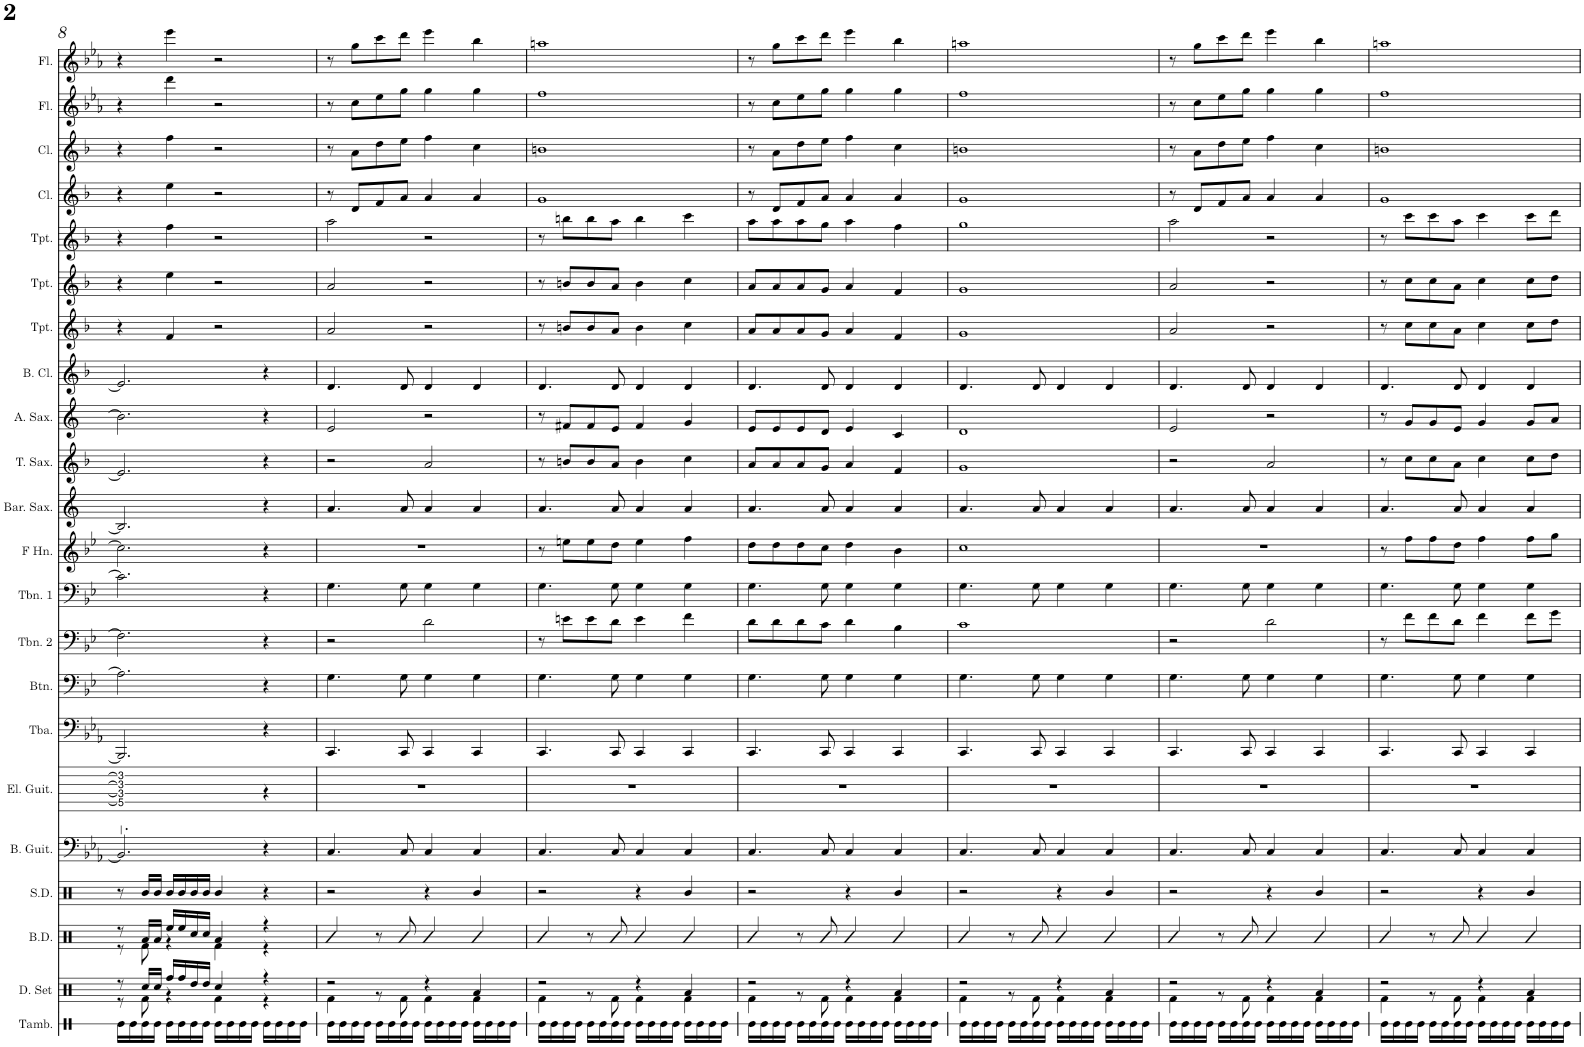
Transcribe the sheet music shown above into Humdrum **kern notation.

**kern	**kern	**kern	**kern	**kern	**kern	**kern	**kern	**kern	**kern	**kern	**kern	**kern	**kern	**kern	**kern	**kern	**kern	**kern	**kern	**kern	**kern
*part22	*part21	*part20	*part19	*part18	*part17	*part16	*part15	*part14	*part13	*part12	*part11	*part10	*part9	*part8	*part7	*part6	*part5	*part4	*part3	*part2	*part1
*staff22	*staff21	*staff20	*staff19	*staff18	*staff17	*staff16	*staff15	*staff14	*staff13	*staff12	*staff11	*staff10	*staff9	*staff8	*staff7	*staff6	*staff5	*staff4	*staff3	*staff2	*staff1
*I"Tambourine	*I"Drumset	*I"Bass Drums	*I"Snare Drum	*I"Bass Guitar	*I"Electric Guitar	*I"Tuba	*I"Baritone	*I"Trombone 2	*I"Trombone 1	*I"Mellophone	*I"Bari Sax	*I"Tenor Sax	*I"Alto Sax	*I"Bass Clarinet	*I"Trumpet 3	*I"Trumpet 2	*I"Trumpet 1	*I"Clarinet 2	*I"Clarinet 1	*I"Flute 2	*I"Flute 1
*I'Tamb.	*I'D. Set	*I'B.D.	*I'S.D.	*I'B. Guit.	*I'El. Guit.	*I'Tba.	*I'Btn.	*I'Tbn. 2	*I'Tbn. 1	*	*I'Bar. Sax.	*I'T. Sax.	*I'A. Sax.	*I'B. Cl.	*I'Tpt.	*I'Tpt.	*I'Tpt.	*I'Cl.	*I'Cl.	*I'Fl.	*I'Fl.
!!LO:PB:g=z
*clefX	*clefX	*clefX	*clefX	*clefF4	*	*clefF4	*clefF4	*clefF4	*clefF4	*clefG2	*clefG2	*clefG2	*clefG2	*clefG2	*clefG2	*clefG2	*clefG2	*clefG2	*clefG2	*clefG2	*clefG2
*	*	*	*	*Trd7c12	*	*	*Trd4c7	*Trd4c7	*Trd4c7	*Trd4c7	*Trd12c21	*Trd8c14	*Trd5c9	*Trd8c14	*Trd1c2	*Trd1c2	*Trd1c2	*Trd1c2	*Trd1c2	*	*
*k[]	*k[]	*k[]	*k[]	*k[b-e-a-]	*k[b-e-a-]	*k[b-e-a-]	*k[b-e-]	*k[b-e-]	*k[b-e-]	*k[b-e-]	*k[]	*k[b-]	*k[]	*k[b-]	*k[b-]	*k[b-]	*k[b-]	*k[b-]	*k[b-]	*k[b-e-a-]	*k[b-e-a-]
*M4/4	*M4/4	*M4/4	*M4/4	*M4/4	*M4/4	*M4/4	*M4/4	*M4/4	*M4/4	*M4/4	*M4/4	*M4/4	*M4/4	*M4/4	*M4/4	*M4/4	*M4/4	*M4/4	*M4/4	*M4/4	*M4/4
=8	=8	=8	=8	=8	=8	=8	=8	=8	=8	=8	=8	=8	=8	=8	=8	=8	=8	=8	=8	=8	=8
*	*^	*^	*	*	*	*	*	*	*	*	*	*	*	*	*	*	*	*	*	*	*
16Re\LL	8r	8r	8r	8r	8r	2.BB-/]	2.D\] 2.F\] 2.B-\] 2.d\]	2.BBB-/]	2.A\]	2.F\]	2.c\]	2.cc\]	2.B/]	2.e/]	2.b\]	2.e/]	4r	4r	4r	4r	4r	4r	4r
16Re\	.	.	.	.	.	.	.	.	.	.	.	.	.	.	.	.	.	.	.	.	.	.	.
16Re\	16Rcc/LL	8Rf\	16Ra/LL	8Rf\	16R/LL	.	.	.	.	.	.	.	.	.	.	.	.	.	.	.	.	.	.
16Re\JJ	16Rcc/JJ	.	16Ra/JJ	.	16R/JJ	.	.	.	.	.	.	.	.	.	.	.	.	.	.	.	.	.	.
16Re\LL	16Rff/LL	4r	16Ree/LL	4r	16R/LL	.	.	.	.	.	.	.	.	.	.	.	4f/	4ee\	4ff\	4ee\	4ff\	4ddd\	4eee-\
16Re\	16Rff/	.	16Ree/	.	16R/	.	.	.	.	.	.	.	.	.	.	.	.	.	.	.	.	.	.
16Re\	16Rdd/	.	16Rcc/	.	16R/	.	.	.	.	.	.	.	.	.	.	.	.	.	.	.	.	.	.
16Re\JJ	16Rdd/JJ	.	16Rcc/JJ	.	16R/JJ	.	.	.	.	.	.	.	.	.	.	.	.	.	.	.	.	.	.
16Re\LL	4Rcc/	4Rf\	4Ra/	4Rf\	4R/	.	.	.	.	.	.	.	.	.	.	.	2r	2r	2r	2r	2r	2r	2r
16Re\	.	.	.	.	.	.	.	.	.	.	.	.	.	.	.	.	.	.	.	.	.	.	.
16Re\	.	.	.	.	.	.	.	.	.	.	.	.	.	.	.	.	.	.	.	.	.	.	.
16Re\JJ	.	.	.	.	.	.	.	.	.	.	.	.	.	.	.	.	.	.	.	.	.	.	.
16Re\LL	4r	4r	4r	4r	4r	4r	4r	4r	4r	4r	4r	4r	4r	4r	4r	4r	.	.	.	.	.	.	.
16Re\	.	.	.	.	.	.	.	.	.	.	.	.	.	.	.	.	.	.	.	.	.	.	.
16Re\	.	.	.	.	.	.	.	.	.	.	.	.	.	.	.	.	.	.	.	.	.	.	.
16Re\JJ	.	.	.	.	.	.	.	.	.	.	.	.	.	.	.	.	.	.	.	.	.	.	.
*	*	*	*v	*v	*	*	*	*	*	*	*	*	*	*	*	*	*	*	*	*	*	*	*
=9	=9	=9	=9	=9	=9	=9	=9	=9	=9	=9	=9	=9	=9	=9	=9	=9	=9	=9	=9	=9	=9	=9
16Re\LL	2r	4Rf\	4R/	2r	4.C/	1r	4.CC/	4.G\	2r	4.G\	1r	4.a/	2r	2e/	4.d/	2a/	2a/	2aa\	8r	8r	8r	8r
16Re\	.	.	.	.	.	.	.	.	.	.	.	.	.	.	.	.	.	.	.	.	.	.
16Re\	.	.	.	.	.	.	.	.	.	.	.	.	.	.	.	.	.	.	8d/L	8a\L	8cc\L	8gg\L
16Re\JJ	.	.	.	.	.	.	.	.	.	.	.	.	.	.	.	.	.	.	.	.	.	.
16Re\LL	.	8r	8r	.	.	.	.	.	.	.	.	.	.	.	.	.	.	.	8f/	8dd\	8ee-\	8ccc\
16Re\	.	.	.	.	.	.	.	.	.	.	.	.	.	.	.	.	.	.	.	.	.	.
16Re\	.	8Rf\	8R/	.	8C/	.	8CC/	8G\	.	8G\	.	8a/	.	.	8d/	.	.	.	8a/J	8ee\J	8gg\J	8ddd\J
16Re\JJ	.	.	.	.	.	.	.	.	.	.	.	.	.	.	.	.	.	.	.	.	.	.
16Re\LL	4r	4Rf\	4R/	4r	4C/	.	4CC/	4G\	2d\	4G\	.	4a/	2a/	2r	4d/	2r	2r	2r	4a/	4ff\	4gg\	4eee-\
16Re\	.	.	.	.	.	.	.	.	.	.	.	.	.	.	.	.	.	.	.	.	.	.
16Re\	.	.	.	.	.	.	.	.	.	.	.	.	.	.	.	.	.	.	.	.	.	.
16Re\JJ	.	.	.	.	.	.	.	.	.	.	.	.	.	.	.	.	.	.	.	.	.	.
16Re\LL	4Ra/	4Rf\	4R/	4R/	4C/	.	4CC/	4G\	.	4G\	.	4a/	.	.	4d/	.	.	.	4a/	4cc\	4gg\	4bb-\
16Re\	.	.	.	.	.	.	.	.	.	.	.	.	.	.	.	.	.	.	.	.	.	.
16Re\	.	.	.	.	.	.	.	.	.	.	.	.	.	.	.	.	.	.	.	.	.	.
16Re\JJ	.	.	.	.	.	.	.	.	.	.	.	.	.	.	.	.	.	.	.	.	.	.
=10	=10	=10	=10	=10	=10	=10	=10	=10	=10	=10	=10	=10	=10	=10	=10	=10	=10	=10	=10	=10	=10	=10
16Re\LL	2r	4Rf\	4R/	2r	4.C/	1r	4.CC/	4.G\	8r	4.G\	8r	4.a/	8r	8r	4.d/	8r	8r	8r	1g	1bn	1ff	1aan
16Re\	.	.	.	.	.	.	.	.	.	.	.	.	.	.	.	.	.	.	.	.	.	.
16Re\	.	.	.	.	.	.	.	.	8en\L	.	8een\L	.	8bn/L	8f#X/L	.	8bn/L	8bn/L	8bbn\L	.	.	.	.
16Re\JJ	.	.	.	.	.	.	.	.	.	.	.	.	.	.	.	.	.	.	.	.	.	.
16Re\LL	.	8r	8r	.	.	.	.	.	8e\	.	8ee\	.	8b/	8f#/	.	8b/	8b/	8bb\	.	.	.	.
16Re\	.	.	.	.	.	.	.	.	.	.	.	.	.	.	.	.	.	.	.	.	.	.
16Re\	.	8Rf\	8R/	.	8C/	.	8CC/	8G\	8d\J	8G\	8dd\J	8a/	8a/J	8e/J	8d/	8a/J	8a/J	8aa\J	.	.	.	.
16Re\JJ	.	.	.	.	.	.	.	.	.	.	.	.	.	.	.	.	.	.	.	.	.	.
16Re\LL	4r	4Rf\	4R/	4r	4C/	.	4CC/	4G\	4e\	4G\	4ee\	4a/	4b\	4f#/	4d/	4b\	4b\	4bb\	.	.	.	.
16Re\	.	.	.	.	.	.	.	.	.	.	.	.	.	.	.	.	.	.	.	.	.	.
16Re\	.	.	.	.	.	.	.	.	.	.	.	.	.	.	.	.	.	.	.	.	.	.
16Re\JJ	.	.	.	.	.	.	.	.	.	.	.	.	.	.	.	.	.	.	.	.	.	.
16Re\LL	4Ra/	4Rf\	4R/	4R/	4C/	.	4CC/	4G\	4f\	4G\	4ff\	4a/	4cc\	4g/	4d/	4cc\	4cc\	4ccc\	.	.	.	.
16Re\	.	.	.	.	.	.	.	.	.	.	.	.	.	.	.	.	.	.	.	.	.	.
16Re\	.	.	.	.	.	.	.	.	.	.	.	.	.	.	.	.	.	.	.	.	.	.
16Re\JJ	.	.	.	.	.	.	.	.	.	.	.	.	.	.	.	.	.	.	.	.	.	.
=11	=11	=11	=11	=11	=11	=11	=11	=11	=11	=11	=11	=11	=11	=11	=11	=11	=11	=11	=11	=11	=11	=11
16Re\LL	2r	4Rf\	4R/	2r	4.C/	1r	4.CC/	4.G\	8d\L	4.G\	8dd\L	4.a/	8a/L	8e/L	4.d/	8a/L	8a/L	8aa\L	8r	8r	8r	8r
16Re\	.	.	.	.	.	.	.	.	.	.	.	.	.	.	.	.	.	.	.	.	.	.
16Re\	.	.	.	.	.	.	.	.	8d\	.	8dd\	.	8a/	8e/	.	8a/	8a/	8aa\	8d/L	8a\L	8cc\L	8gg\L
16Re\JJ	.	.	.	.	.	.	.	.	.	.	.	.	.	.	.	.	.	.	.	.	.	.
16Re\LL	.	8r	8r	.	.	.	.	.	8d\	.	8dd\	.	8a/	8e/	.	8a/	8a/	8aa\	8f/	8dd\	8ee-\	8ccc\
16Re\	.	.	.	.	.	.	.	.	.	.	.	.	.	.	.	.	.	.	.	.	.	.
16Re\	.	8Rf\	8R/	.	8C/	.	8CC/	8G\	8c\J	8G\	8cc\J	8a/	8g/J	8d/J	8d/	8g/J	8g/J	8gg\J	8a/J	8ee\J	8gg\J	8ddd\J
16Re\JJ	.	.	.	.	.	.	.	.	.	.	.	.	.	.	.	.	.	.	.	.	.	.
16Re\LL	4r	4Rf\	4R/	4r	4C/	.	4CC/	4G\	4d\	4G\	4dd\	4a/	4a/	4e/	4d/	4a/	4a/	4aa\	4a/	4ff\	4gg\	4eee-\
16Re\	.	.	.	.	.	.	.	.	.	.	.	.	.	.	.	.	.	.	.	.	.	.
16Re\	.	.	.	.	.	.	.	.	.	.	.	.	.	.	.	.	.	.	.	.	.	.
16Re\JJ	.	.	.	.	.	.	.	.	.	.	.	.	.	.	.	.	.	.	.	.	.	.
16Re\LL	4Ra/	4Rf\	4R/	4R/	4C/	.	4CC/	4G\	4B-\	4G\	4b-\	4a/	4f/	4c/	4d/	4f/	4f/	4ff\	4a/	4cc\	4gg\	4bb-\
16Re\	.	.	.	.	.	.	.	.	.	.	.	.	.	.	.	.	.	.	.	.	.	.
16Re\	.	.	.	.	.	.	.	.	.	.	.	.	.	.	.	.	.	.	.	.	.	.
16Re\JJ	.	.	.	.	.	.	.	.	.	.	.	.	.	.	.	.	.	.	.	.	.	.
=12	=12	=12	=12	=12	=12	=12	=12	=12	=12	=12	=12	=12	=12	=12	=12	=12	=12	=12	=12	=12	=12	=12
16Re\LL	2r	4Rf\	4R/	2r	4.C/	1r	4.CC/	4.G\	1c	4.G\	1cc	4.a/	1g	1d	4.d/	1g	1g	1gg	1g	1bn	1ff	1aan
16Re\	.	.	.	.	.	.	.	.	.	.	.	.	.	.	.	.	.	.	.	.	.	.
16Re\	.	.	.	.	.	.	.	.	.	.	.	.	.	.	.	.	.	.	.	.	.	.
16Re\JJ	.	.	.	.	.	.	.	.	.	.	.	.	.	.	.	.	.	.	.	.	.	.
16Re\LL	.	8r	8r	.	.	.	.	.	.	.	.	.	.	.	.	.	.	.	.	.	.	.
16Re\	.	.	.	.	.	.	.	.	.	.	.	.	.	.	.	.	.	.	.	.	.	.
16Re\	.	8Rf\	8R/	.	8C/	.	8CC/	8G\	.	8G\	.	8a/	.	.	8d/	.	.	.	.	.	.	.
16Re\JJ	.	.	.	.	.	.	.	.	.	.	.	.	.	.	.	.	.	.	.	.	.	.
16Re\LL	4r	4Rf\	4R/	4r	4C/	.	4CC/	4G\	.	4G\	.	4a/	.	.	4d/	.	.	.	.	.	.	.
16Re\	.	.	.	.	.	.	.	.	.	.	.	.	.	.	.	.	.	.	.	.	.	.
16Re\	.	.	.	.	.	.	.	.	.	.	.	.	.	.	.	.	.	.	.	.	.	.
16Re\JJ	.	.	.	.	.	.	.	.	.	.	.	.	.	.	.	.	.	.	.	.	.	.
16Re\LL	4Ra/	4Rf\	4R/	4R/	4C/	.	4CC/	4G\	.	4G\	.	4a/	.	.	4d/	.	.	.	.	.	.	.
16Re\	.	.	.	.	.	.	.	.	.	.	.	.	.	.	.	.	.	.	.	.	.	.
16Re\	.	.	.	.	.	.	.	.	.	.	.	.	.	.	.	.	.	.	.	.	.	.
16Re\JJ	.	.	.	.	.	.	.	.	.	.	.	.	.	.	.	.	.	.	.	.	.	.
=13	=13	=13	=13	=13	=13	=13	=13	=13	=13	=13	=13	=13	=13	=13	=13	=13	=13	=13	=13	=13	=13	=13
16Re\LL	2r	4Rf\	4R/	2r	4.C/	1r	4.CC/	4.G\	2r	4.G\	1r	4.a/	2r	2e/	4.d/	2a/	2a/	2aa\	8r	8r	8r	8r
16Re\	.	.	.	.	.	.	.	.	.	.	.	.	.	.	.	.	.	.	.	.	.	.
16Re\	.	.	.	.	.	.	.	.	.	.	.	.	.	.	.	.	.	.	8d/L	8a\L	8cc\L	8gg\L
16Re\JJ	.	.	.	.	.	.	.	.	.	.	.	.	.	.	.	.	.	.	.	.	.	.
16Re\LL	.	8r	8r	.	.	.	.	.	.	.	.	.	.	.	.	.	.	.	8f/	8dd\	8ee-\	8ccc\
16Re\	.	.	.	.	.	.	.	.	.	.	.	.	.	.	.	.	.	.	.	.	.	.
16Re\	.	8Rf\	8R/	.	8C/	.	8CC/	8G\	.	8G\	.	8a/	.	.	8d/	.	.	.	8a/J	8ee\J	8gg\J	8ddd\J
16Re\JJ	.	.	.	.	.	.	.	.	.	.	.	.	.	.	.	.	.	.	.	.	.	.
16Re\LL	4r	4Rf\	4R/	4r	4C/	.	4CC/	4G\	2d\	4G\	.	4a/	2a/	2r	4d/	2r	2r	2r	4a/	4ff\	4gg\	4eee-\
16Re\	.	.	.	.	.	.	.	.	.	.	.	.	.	.	.	.	.	.	.	.	.	.
16Re\	.	.	.	.	.	.	.	.	.	.	.	.	.	.	.	.	.	.	.	.	.	.
16Re\JJ	.	.	.	.	.	.	.	.	.	.	.	.	.	.	.	.	.	.	.	.	.	.
16Re\LL	4Ra/	4Rf\	4R/	4R/	4C/	.	4CC/	4G\	.	4G\	.	4a/	.	.	4d/	.	.	.	4a/	4cc\	4gg\	4bb-\
16Re\	.	.	.	.	.	.	.	.	.	.	.	.	.	.	.	.	.	.	.	.	.	.
16Re\	.	.	.	.	.	.	.	.	.	.	.	.	.	.	.	.	.	.	.	.	.	.
16Re\JJ	.	.	.	.	.	.	.	.	.	.	.	.	.	.	.	.	.	.	.	.	.	.
=14	=14	=14	=14	=14	=14	=14	=14	=14	=14	=14	=14	=14	=14	=14	=14	=14	=14	=14	=14	=14	=14	=14
16Re\LL	2r	4Rf\	4R/	2r	4.C/	1r	4.CC/	4.G\	8r	4.G\	8r	4.a/	8r	8r	4.d/	8r	8r	8r	1g	1bn	1ff	1aan
16Re\	.	.	.	.	.	.	.	.	.	.	.	.	.	.	.	.	.	.	.	.	.	.
16Re\	.	.	.	.	.	.	.	.	8f\L	.	8ff\L	.	8cc\L	8g/L	.	8cc\L	8cc\L	8ccc\L	.	.	.	.
16Re\JJ	.	.	.	.	.	.	.	.	.	.	.	.	.	.	.	.	.	.	.	.	.	.
16Re\LL	.	8r	8r	.	.	.	.	.	8f\	.	8ff\	.	8cc\	8g/	.	8cc\	8cc\	8ccc\	.	.	.	.
16Re\	.	.	.	.	.	.	.	.	.	.	.	.	.	.	.	.	.	.	.	.	.	.
16Re\	.	8Rf\	8R/	.	8C/	.	8CC/	8G\	8d\J	8G\	8dd\J	8a/	8a\J	8e/J	8d/	8a\J	8a\J	8aa\J	.	.	.	.
16Re\JJ	.	.	.	.	.	.	.	.	.	.	.	.	.	.	.	.	.	.	.	.	.	.
16Re\LL	4r	4Rf\	4R/	4r	4C/	.	4CC/	4G\	4f\	4G\	4ff\	4a/	4cc\	4g/	4d/	4cc\	4cc\	4ccc\	.	.	.	.
16Re\	.	.	.	.	.	.	.	.	.	.	.	.	.	.	.	.	.	.	.	.	.	.
16Re\	.	.	.	.	.	.	.	.	.	.	.	.	.	.	.	.	.	.	.	.	.	.
16Re\JJ	.	.	.	.	.	.	.	.	.	.	.	.	.	.	.	.	.	.	.	.	.	.
16Re\LL	4Ra/	4Rf\	4R/	4R/	4C/	.	4CC/	4G\	8f\L	4G\	8ff\L	4a/	8cc\L	8g/L	4d/	8cc\L	8cc\L	8ccc\L	.	.	.	.
16Re\	.	.	.	.	.	.	.	.	.	.	.	.	.	.	.	.	.	.	.	.	.	.
16Re\	.	.	.	.	.	.	.	.	8g\J	.	8gg\J	.	8dd\J	8a/J	.	8dd\J	8dd\J	8ddd\J	.	.	.	.
16Re\JJ	.	.	.	.	.	.	.	.	.	.	.	.	.	.	.	.	.	.	.	.	.	.
*	*v	*v	*	*	*	*	*	*	*	*	*	*	*	*	*	*	*	*	*	*	*	*
=	=	=	=	=	=	=	=	=	=	=	=	=	=	=	=	=	=	=	=	=	=
*-	*-	*-	*-	*-	*-	*-	*-	*-	*-	*-	*-	*-	*-	*-	*-	*-	*-	*-	*-	*-	*-
